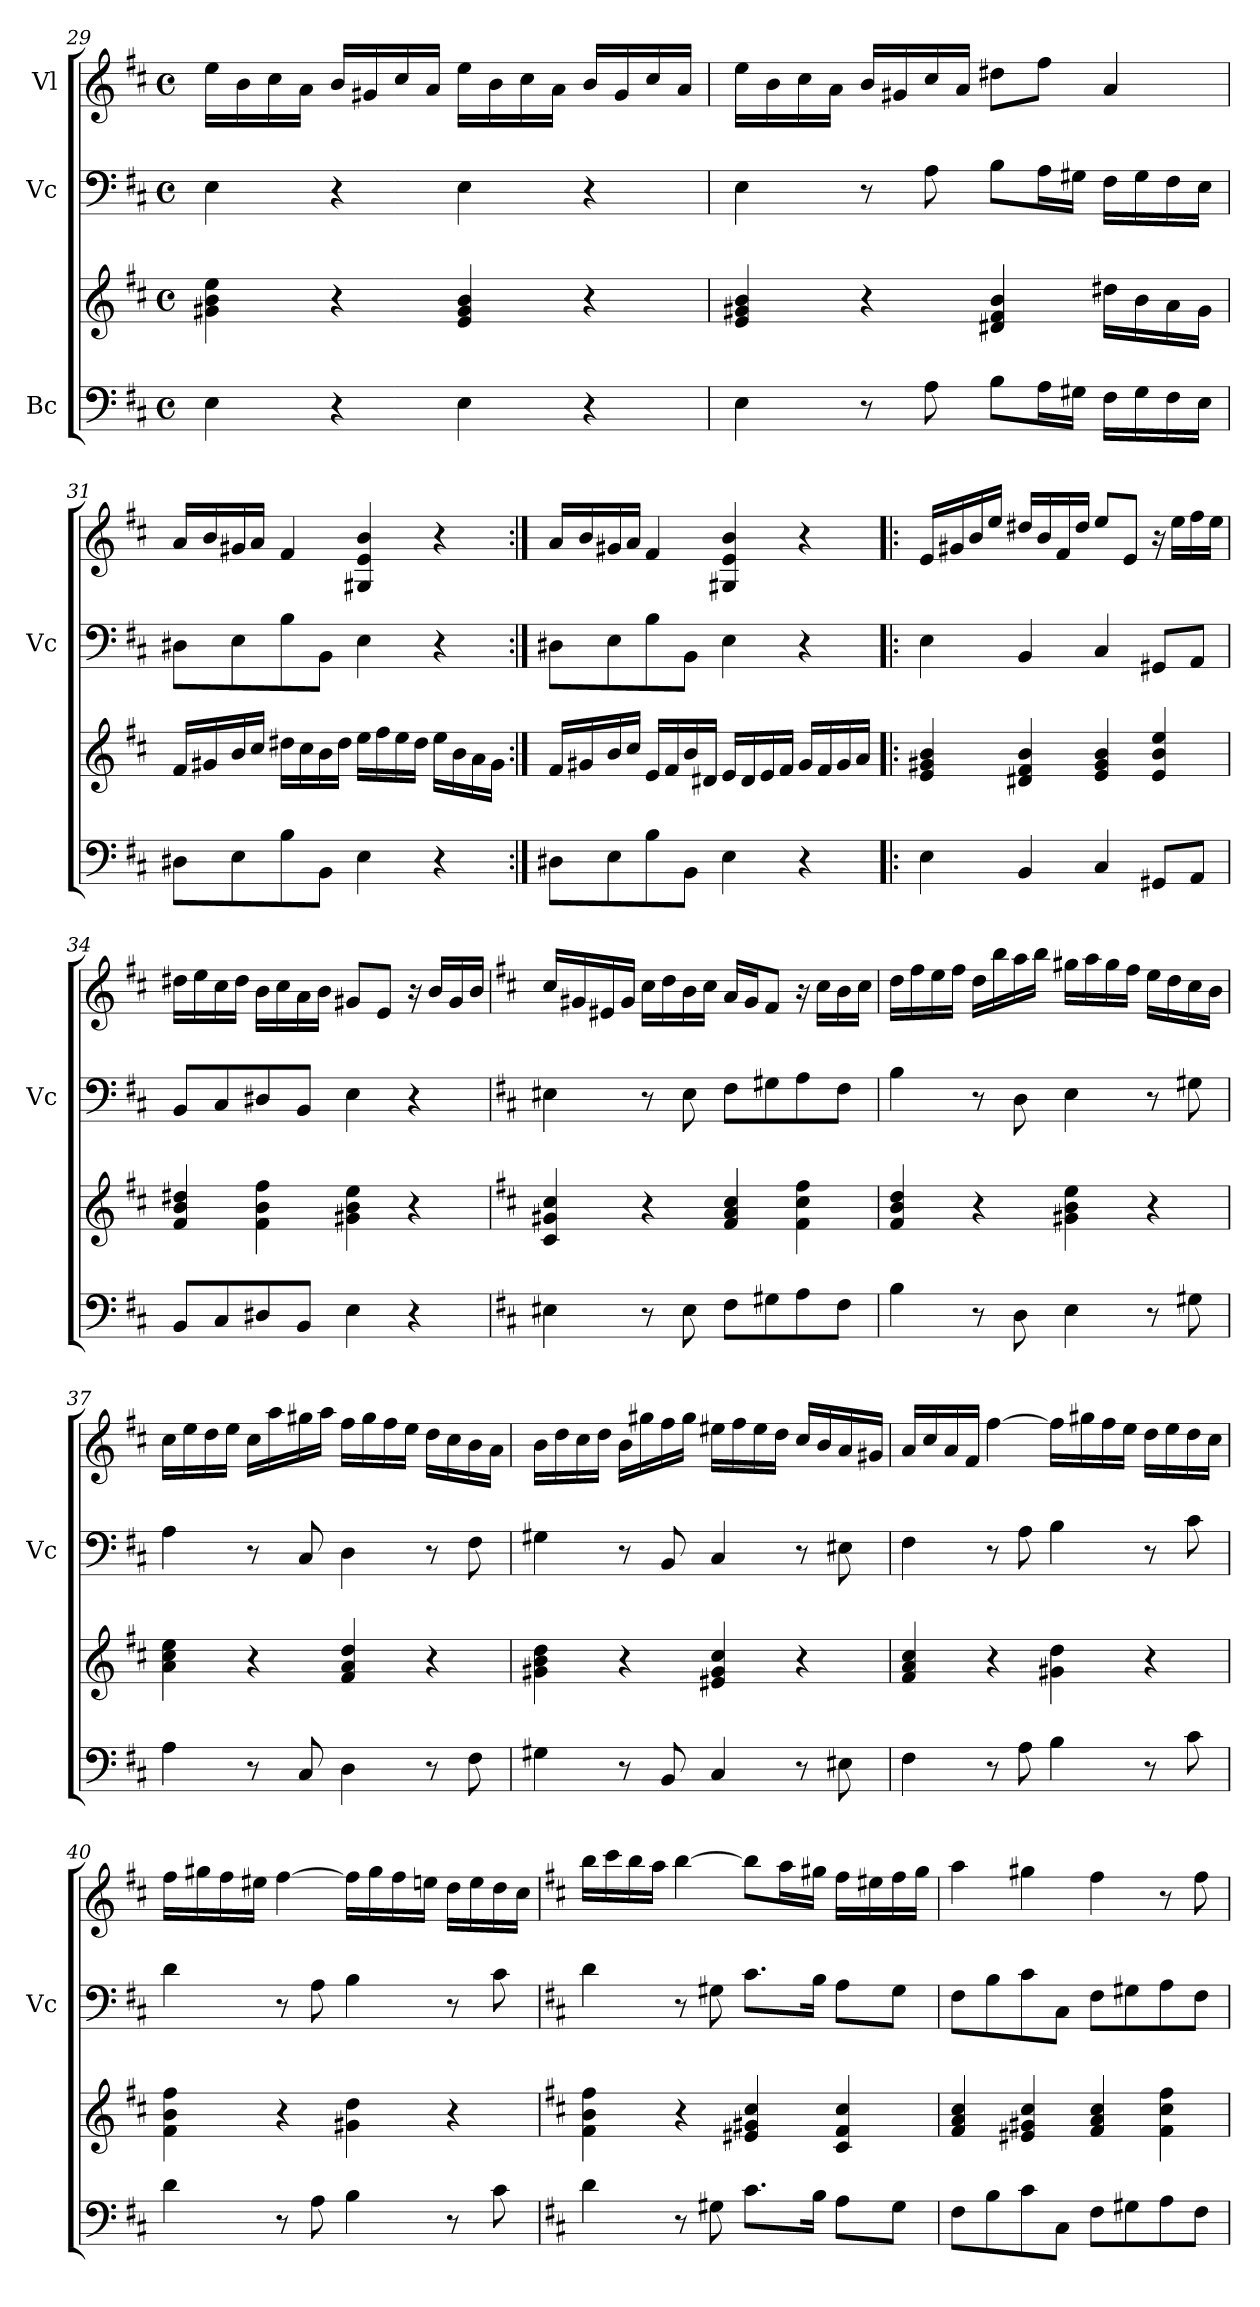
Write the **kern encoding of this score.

**kern	**kern	**kern	**kern
*part3	*part3	*part2	*part1
*staff4	*staff3	*staff2	*staff1
*I"Bc	*	*I"Vc	*I"Vl
*	*	*I'Vc	*
!!LO:LB:g=z
*clefF4	*clefG2	*clefF4	*clefG2
*k[f#c#]	*k[f#c#]	*k[f#c#]	*k[f#c#]
*M4/4	*M4/4	*M4/4	*M4/4
*met(c)	*met(c)	*met(c)	*met(c)
=29	=29	=29	=29
4E\	4g#X\ 4b\ 4ee\	4E\	16ee\LL
.	.	.	16b\
.	.	.	16cc#\
.	.	.	16a\JJ
4r	4r	4r	16b/LL
.	.	.	16g#X/
.	.	.	16cc#/
.	.	.	16a/JJ
4E\	4e/ 4g#/ 4b/	4E\	16ee\LL
.	.	.	16b\
.	.	.	16cc#\
.	.	.	16a\JJ
4r	4r	4r	16b/LL
.	.	.	16g#/
.	.	.	16cc#/
.	.	.	16a/JJ
=30	=30	=30	=30
4E\	4e/ 4g#X/ 4b/	4E\	16ee\LL
.	.	.	16b\
.	.	.	16cc#\
.	.	.	16a\JJ
8r	4r	8r	16b/LL
.	.	.	16g#X/
8A\	.	8A\	16cc#/
.	.	.	16a/JJ
8B\L	4d#X/ 4f#/ 4b/	8B\L	8dd#X\L
16A\L	.	16A\L	8ff#\J
16G#X\JJ	.	16G#X\JJ	.
16F#\LL	16dd#X\LL	16F#\LL	4a/
16G#\	16b\	16G#\	.
16F#\	16a\	16F#\	.
16E\JJ	16g#\JJ	16E\JJ	.
=31	=31	=31	=31
8D#X\L	16f#/LL	8D#X\L	16a/LL
.	16g#X/	.	16b/
8E\	16b/	8E\	16g#X/
.	16cc#/JJ	.	16a/JJ
8B\	16dd#X\LL	8B\	4f#/
.	16cc#\	.	.
8BB\J	16b\	8BB\J	.
.	16dd#\JJ	.	.
4E\	16ee\LL	4E\	4G#X/ 4e/ 4b/
.	16ff#\	.	.
.	16ee\	.	.
.	16dd#\JJ	.	.
4r	16ee\LL	4r	4r
.	16b\	.	.
.	16a\	.	.
.	16g#\JJ	.	.
!!LO:LB:g=z
=32:|!	=32:|!	=32:|!	=32:|!
8D#X\L	16f#/LL	8D#X\L	16a/LL
.	16g#X/	.	16b/
8E\	16b/	8E\	16g#X/
.	16cc#/JJ	.	16a/JJ
8B\	16e/LL	8B\	4f#/
.	16f#/	.	.
8BB\J	16b/	8BB\J	.
.	16d#X/JJ	.	.
4E\	16e/LL	4E\	4G#X/ 4e/ 4b/
.	16d#/	.	.
.	16e/	.	.
.	16f#/JJ	.	.
4r	16g#/LL	4r	4r
.	16f#/	.	.
.	16g#/	.	.
.	16a/JJ	.	.
=33!|:	=33!|:	=33!|:	=33!|:
4E\	4e/ 4g#X/ 4b/	4E\	16e/LL
.	.	.	16g#X/
.	.	.	16b/
.	.	.	16ee/JJ
4BB/	4d#X/ 4f#/ 4b/	4BB/	16dd#X/LL
.	.	.	16b/
.	.	.	16f#/
.	.	.	16dd#/JJ
4C#/	4e/ 4g#/ 4b/	4C#/	8ee/L
.	.	.	8e/J
8GG#X/L	4e/ 4b/ 4ee/	8GG#X/L	16r
.	.	.	16ee\LL
8AA/J	.	8AA/J	16ff#\
.	.	.	16ee\JJ
=34	=34	=34	=34
8BB/L	4f#/ 4b/ 4dd#X/	8BB/L	16dd#X\LL
.	.	.	16ee\
8C#/	.	8C#/	16cc#\
.	.	.	16dd#\JJ
8D#X/	4f#\ 4b\ 4ff#\	8D#X/	16b\LL
.	.	.	16cc#\
8BB/J	.	8BB/J	16a\
.	.	.	16b\JJ
4E\	4g#X\ 4b\ 4ee\	4E\	8g#X/L
.	.	.	8e/J
4r	4r	4r	16r
.	.	.	16b/LL
.	.	.	16g#/
.	.	.	16b/JJ
!!LO:PB:g=z
=35	=35	=35	=35
*k[f#c#]	*k[f#c#]	*	*k[f#c#]
4E#X\	4c#/ 4g#X/ 4cc#/	4E#X\	16cc#/LL
.	.	.	16g#X/
.	.	.	16e#X/
.	.	.	16g#/JJ
8r	4r	8r	16cc#\LL
.	.	.	16dd\
8E#\	.	8E#\	16b\
.	.	.	16cc#\JJ
8F#\L	4f#/ 4a/ 4cc#/	8F#\L	16a/LL
.	.	.	16g#/J
8G#X\	.	8G#X\	8f#/J
8A\	4f#\ 4cc#\ 4ff#\	8A\	16r
.	.	.	16cc#\LL
8F#\J	.	8F#\J	16b\
.	.	.	16cc#\JJ
=36	=36	=36	=36
4B\	4f#/ 4b/ 4dd/	4B\	16dd\LL
.	.	.	16ff#\
.	.	.	16ee\
.	.	.	16ff#\JJ
8r	4r	8r	16dd\LL
.	.	.	16bb\
8D\	.	8D\	16aa\
.	.	.	16bb\JJ
4E\	4g#X\ 4b\ 4ee\	4E\	16gg#X\LL
.	.	.	16aa\
.	.	.	16gg#\
.	.	.	16ff#\JJ
8r	4r	8r	16ee\LL
.	.	.	16dd\
8G#X\	.	8G#X\	16cc#\
.	.	.	16b\JJ
=37	=37	=37	=37
4A\	4a\ 4cc#\ 4ee\	4A\	16cc#\LL
.	.	.	16ee\
.	.	.	16dd\
.	.	.	16ee\JJ
8r	4r	8r	16cc#\LL
.	.	.	16aa\
8C#/	.	8C#/	16gg#X\
.	.	.	16aa\JJ
4D\	4f#/ 4a/ 4dd/	4D\	16ff#\LL
.	.	.	16gg#\
.	.	.	16ff#\
.	.	.	16ee\JJ
8r	4r	8r	16dd\LL
.	.	.	16cc#\
8F#\	.	8F#\	16b\
.	.	.	16a\JJ
!!LO:LB:g=z
=38	=38	=38	=38
4G#X\	4g#X\ 4b\ 4dd\	4G#X\	16b\LL
.	.	.	16dd\
.	.	.	16cc#\
.	.	.	16dd\JJ
8r	4r	8r	16b\LL
.	.	.	16gg#X\
8BB/	.	8BB/	16ff#\
.	.	.	16gg#\JJ
4C#/	4e#X/ 4g#/ 4cc#/	4C#/	16ee#X\LL
.	.	.	16ff#\
.	.	.	16ee#\
.	.	.	16dd\JJ
8r	4r	8r	16cc#/LL
.	.	.	16b/
8E#X\	.	8E#X\	16a/
.	.	.	16g#X/JJ
=39	=39	=39	=39
4F#\	4f#/ 4a/ 4cc#/	4F#\	16a/LL
.	.	.	16cc#/
.	.	.	16a/
.	.	.	16f#/JJ
8r	4r	8r	[4ff#\
8A\	.	8A\	.
4B\	4g#X\ 4dd\	4B\	16ff#\LL]
.	.	.	16gg#X\
.	.	.	16ff#\
.	.	.	16ee\JJ
8r	4r	8r	16dd\LL
.	.	.	16ee\
8c#\	.	8c#\	16dd\
.	.	.	16cc#\JJ
=40	=40	=40	=40
4d\	4f#\ 4b\ 4ff#\	4d\	16ff#\LL
.	.	.	16gg#X\
.	.	.	16ff#\
.	.	.	16ee#X\JJ
8r	4r	8r	[4ff#\
8A\	.	8A\	.
4B\	4g#X\ 4dd\	4B\	16ff#\LL]
.	.	.	16gg#\
.	.	.	16ff#\
.	.	.	16een\JJ
8r	4r	8r	16dd\LL
.	.	.	16ee\
8c#\	.	8c#\	16dd\
.	.	.	16cc#\JJ
!!LO:LB:g=z
=41	=41	=41	=41
*k[f#c#]	*k[f#c#]	*k[f#c#]	*k[f#c#]
4d\	4f#\ 4b\ 4ff#\	4d\	16bb\LL
.	.	.	16ccc#\
.	.	.	16bb\
.	.	.	16aa\JJ
8r	4r	8r	[4bb\
8G#X\	.	8G#X\	.
8.c#\L	4e#X/ 4g#X/ 4cc#/	8.c#\L	8bb\L]
.	.	.	16aa\L
16B\Jk	.	16B\Jk	16gg#X\JJ
8A\L	4c#/ 4f#/ 4cc#/	8A\L	16ff#\LL
.	.	.	16ee#X\
8G#\J	.	8G#\J	16ff#\
.	.	.	16gg#\JJ
=42	=42	=42	=42
8F#\L	4f#/ 4a/ 4cc#/	8F#\L	4aa\
8B\	.	8B\	.
8c#\	4e#X/ 4g#X/ 4cc#/	8c#\	4gg#X\
8C#\J	.	8C#\J	.
8F#\L	4f#/ 4a/ 4cc#/	8F#\L	4ff#\
8G#X\	.	8G#X\	.
8A\	4f#\ 4cc#\ 4ff#\	8A\	8r
8F#\J	.	8F#\J	8ff#\
=	=	=	=
*-	*-	*-	*-
